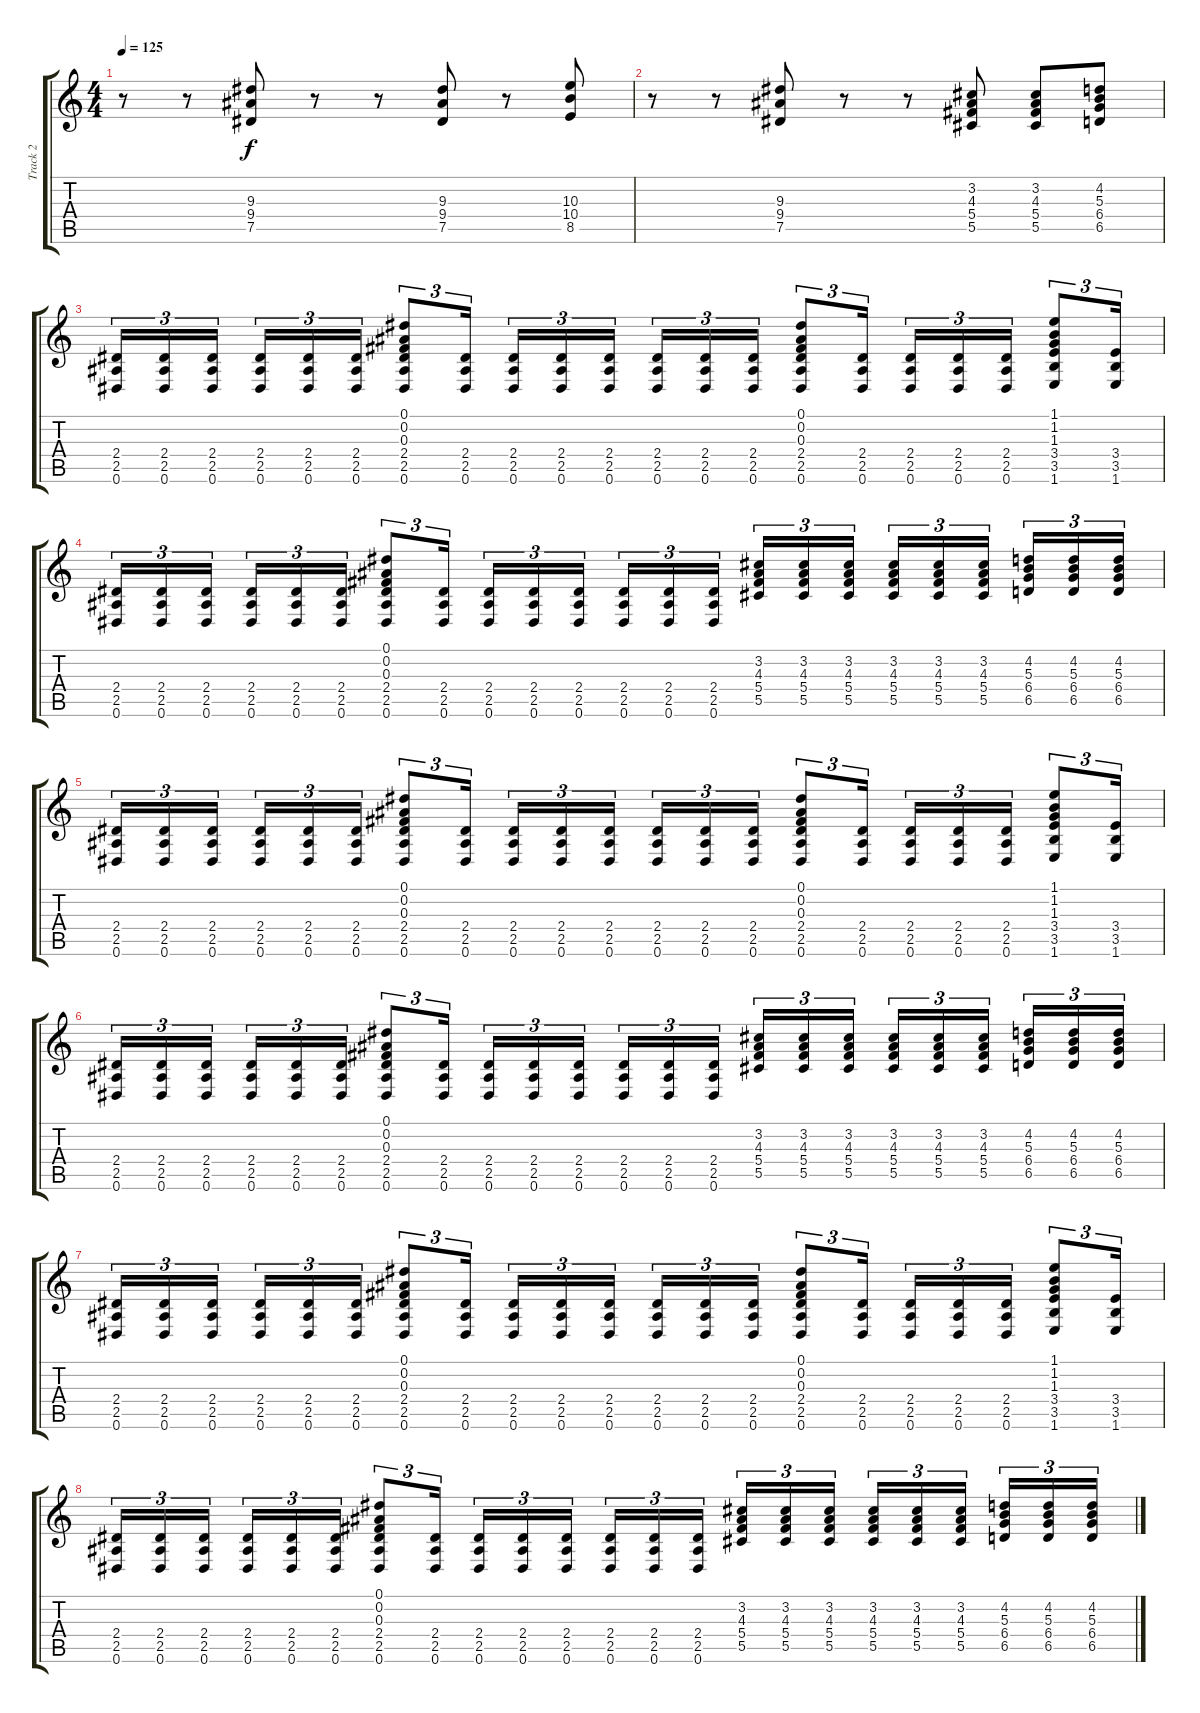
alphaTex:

\track ("Track 2" "Track 2") {instrument distortionguitar}
\staff {score tabs}
\tuning (Eb4 Bb3 Gb3 Db3 Ab2 Eb2) {hide}
\ts (4 4)
\tempo 125
\clef g2
\ks c
r.8{dy f instrument distortionguitar} r.8 (9.3 9.4 7.5).8 r.8 r.8 (9.3 9.4 7.5).8 r.8 (10.3 10.4 8.5).8 |
r.8 r.8 (9.3 9.4 7.5).8 r.8 r.8 (3.2 4.3 5.4 5.5).8 (3.2 4.3 5.4 5.5).8 (4.2 5.3 6.4 6.5).8 |
(2.4 2.5 0.6).16{tu (3 2)} (2.4 2.5 0.6).16{tu (3 2)} (2.4 2.5 0.6).16{tu (3 2)} (2.4 2.5 0.6).16{tu (3 2)} (2.4 2.5 0.6).16{tu (3 2)} (2.4 2.5 0.6).16{tu (3 2)} (0.1 0.2 0.3 2.4 2.5 0.6).8{tu (3 2)} (2.4 2.5 0.6).16{tu (3 2)} (2.4 2.5 0.6).16{tu (3 2)} (2.4 2.5 0.6).16{tu (3 2)} (2.4 2.5 0.6).16{tu (3 2)} (2.4 2.5 0.6).16{tu (3 2)} (2.4 2.5 0.6).16{tu (3 2)} (2.4 2.5 0.6).16{tu (3 2)} (0.1 0.2 0.3 2.4 2.5 0.6).8{tu (3 2)} (2.4 2.5 0.6).16{tu (3 2)} (2.4 2.5 0.6).16{tu (3 2)} (2.4 2.5 0.6).16{tu (3 2)} (2.4 2.5 0.6).16{tu (3 2)} (1.1 1.2 1.3 3.4 3.5 1.6).8{tu (3 2)} (3.4 3.5 1.6).16{tu (3 2)} |
(2.4 2.5 0.6).16{tu (3 2)} (2.4 2.5 0.6).16{tu (3 2)} (2.4 2.5 0.6).16{tu (3 2)} (2.4 2.5 0.6).16{tu (3 2)} (2.4 2.5 0.6).16{tu (3 2)} (2.4 2.5 0.6).16{tu (3 2)} (0.1 0.2 0.3 2.4 2.5 0.6).8{tu (3 2)} (2.4 2.5 0.6).16{tu (3 2)} (2.4 2.5 0.6).16{tu (3 2)} (2.4 2.5 0.6).16{tu (3 2)} (2.4 2.5 0.6).16{tu (3 2)} (2.4 2.5 0.6).16{tu (3 2)} (2.4 2.5 0.6).16{tu (3 2)} (2.4 2.5 0.6).16{tu (3 2)} (3.2 4.3 5.4 5.5).16{tu (3 2)} (3.2 4.3 5.4 5.5).16{tu (3 2)} (3.2 4.3 5.4 5.5).16{tu (3 2)} (3.2 4.3 5.4 5.5).16{tu (3 2)} (3.2 4.3 5.4 5.5).16{tu (3 2)} (3.2 4.3 5.4 5.5).16{tu (3 2)} (4.2 5.3 6.4 6.5).16{tu (3 2)} (4.2 5.3 6.4 6.5).16{tu (3 2)} (4.2 5.3 6.4 6.5).16{tu (3 2)} |
(2.4 2.5 0.6).16{tu (3 2)} (2.4 2.5 0.6).16{tu (3 2)} (2.4 2.5 0.6).16{tu (3 2)} (2.4 2.5 0.6).16{tu (3 2)} (2.4 2.5 0.6).16{tu (3 2)} (2.4 2.5 0.6).16{tu (3 2)} (0.1 0.2 0.3 2.4 2.5 0.6).8{tu (3 2)} (2.4 2.5 0.6).16{tu (3 2)} (2.4 2.5 0.6).16{tu (3 2)} (2.4 2.5 0.6).16{tu (3 2)} (2.4 2.5 0.6).16{tu (3 2)} (2.4 2.5 0.6).16{tu (3 2)} (2.4 2.5 0.6).16{tu (3 2)} (2.4 2.5 0.6).16{tu (3 2)} (0.1 0.2 0.3 2.4 2.5 0.6).8{tu (3 2)} (2.4 2.5 0.6).16{tu (3 2)} (2.4 2.5 0.6).16{tu (3 2)} (2.4 2.5 0.6).16{tu (3 2)} (2.4 2.5 0.6).16{tu (3 2)} (1.1 1.2 1.3 3.4 3.5 1.6).8{tu (3 2)} (3.4 3.5 1.6).16{tu (3 2)} |
(2.4 2.5 0.6).16{tu (3 2)} (2.4 2.5 0.6).16{tu (3 2)} (2.4 2.5 0.6).16{tu (3 2)} (2.4 2.5 0.6).16{tu (3 2)} (2.4 2.5 0.6).16{tu (3 2)} (2.4 2.5 0.6).16{tu (3 2)} (0.1 0.2 0.3 2.4 2.5 0.6).8{tu (3 2)} (2.4 2.5 0.6).16{tu (3 2)} (2.4 2.5 0.6).16{tu (3 2)} (2.4 2.5 0.6).16{tu (3 2)} (2.4 2.5 0.6).16{tu (3 2)} (2.4 2.5 0.6).16{tu (3 2)} (2.4 2.5 0.6).16{tu (3 2)} (2.4 2.5 0.6).16{tu (3 2)} (3.2 4.3 5.4 5.5).16{tu (3 2)} (3.2 4.3 5.4 5.5).16{tu (3 2)} (3.2 4.3 5.4 5.5).16{tu (3 2)} (3.2 4.3 5.4 5.5).16{tu (3 2)} (3.2 4.3 5.4 5.5).16{tu (3 2)} (3.2 4.3 5.4 5.5).16{tu (3 2)} (4.2 5.3 6.4 6.5).16{tu (3 2)} (4.2 5.3 6.4 6.5).16{tu (3 2)} (4.2 5.3 6.4 6.5).16{tu (3 2)} |
(2.4 2.5 0.6).16{tu (3 2)} (2.4 2.5 0.6).16{tu (3 2)} (2.4 2.5 0.6).16{tu (3 2)} (2.4 2.5 0.6).16{tu (3 2)} (2.4 2.5 0.6).16{tu (3 2)} (2.4 2.5 0.6).16{tu (3 2)} (0.1 0.2 0.3 2.4 2.5 0.6).8{tu (3 2)} (2.4 2.5 0.6).16{tu (3 2)} (2.4 2.5 0.6).16{tu (3 2)} (2.4 2.5 0.6).16{tu (3 2)} (2.4 2.5 0.6).16{tu (3 2)} (2.4 2.5 0.6).16{tu (3 2)} (2.4 2.5 0.6).16{tu (3 2)} (2.4 2.5 0.6).16{tu (3 2)} (0.1 0.2 0.3 2.4 2.5 0.6).8{tu (3 2)} (2.4 2.5 0.6).16{tu (3 2)} (2.4 2.5 0.6).16{tu (3 2)} (2.4 2.5 0.6).16{tu (3 2)} (2.4 2.5 0.6).16{tu (3 2)} (1.1 1.2 1.3 3.4 3.5 1.6).8{tu (3 2)} (3.4 3.5 1.6).16{tu (3 2)} |
(2.4 2.5 0.6).16{tu (3 2)} (2.4 2.5 0.6).16{tu (3 2)} (2.4 2.5 0.6).16{tu (3 2)} (2.4 2.5 0.6).16{tu (3 2)} (2.4 2.5 0.6).16{tu (3 2)} (2.4 2.5 0.6).16{tu (3 2)} (0.1 0.2 0.3 2.4 2.5 0.6).8{tu (3 2)} (2.4 2.5 0.6).16{tu (3 2)} (2.4 2.5 0.6).16{tu (3 2)} (2.4 2.5 0.6).16{tu (3 2)} (2.4 2.5 0.6).16{tu (3 2)} (2.4 2.5 0.6).16{tu (3 2)} (2.4 2.5 0.6).16{tu (3 2)} (2.4 2.5 0.6).16{tu (3 2)} (3.2 4.3 5.4 5.5).16{tu (3 2)} (3.2 4.3 5.4 5.5).16{tu (3 2)} (3.2 4.3 5.4 5.5).16{tu (3 2)} (3.2 4.3 5.4 5.5).16{tu (3 2)} (3.2 4.3 5.4 5.5).16{tu (3 2)} (3.2 4.3 5.4 5.5).16{tu (3 2)} (4.2 5.3 6.4 6.5).16{tu (3 2)} (4.2 5.3 6.4 6.5).16{tu (3 2)} (4.2 5.3 6.4 6.5).16{tu (3 2)}
